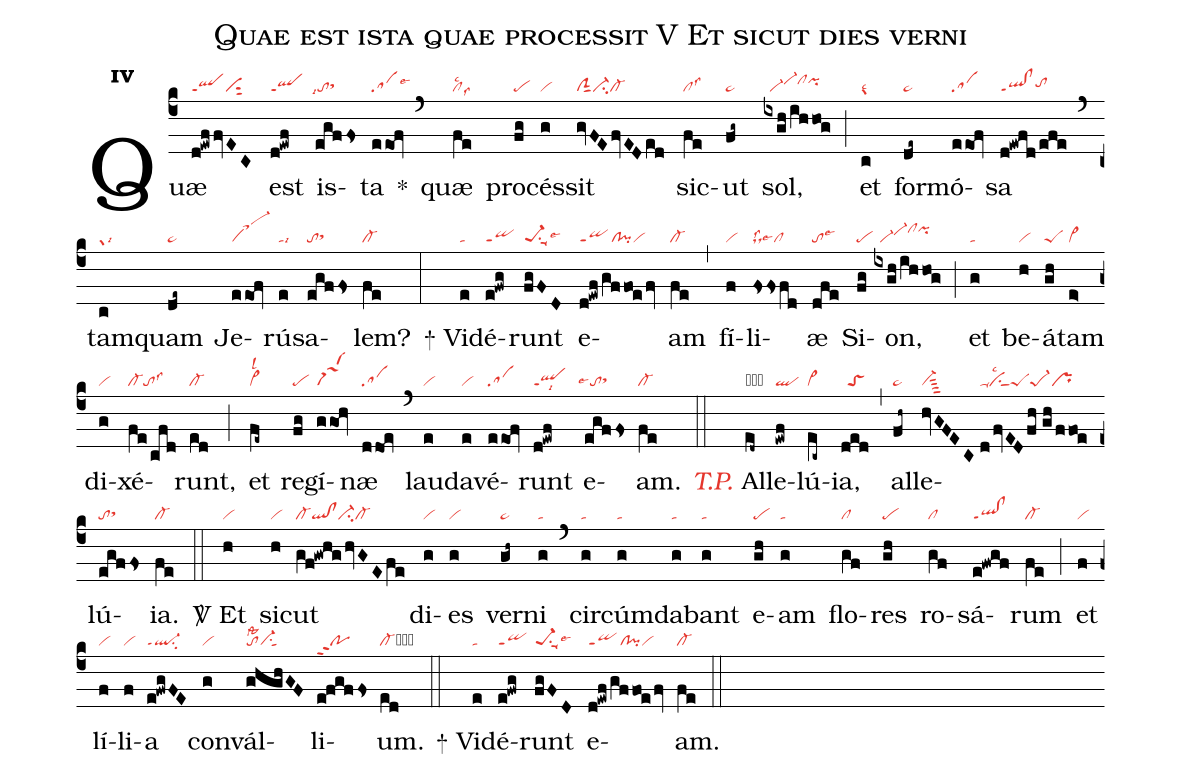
name:Quae est ista quae processit V Et sicut dies verni;
office-part:re;
mode:4;
nabc-lines:1;
%%
initial-style: 1;
name: Quae est ista quae processit;
mode:4;
office-part: Responsorium;
annotation: Resp.;
annotation:iv;
nabc-lines:1;
%%
(c4) Quæ(d!ewffvEC|qlppt1visut2) est(d!ewf|qlppt1) is(egffs|`tolsi7sthh)ta(eeof|salse6) <sp>*</sp>(`) quæ(fe|cllsc2lss9) pro(fg|pe)cés(g|vi)sit(gvFEfvEDed|clSsut1ci-cl-) sic(fe|cllss3)ut(fg~|pe~) sol,(ixgh/ihhog|//vi-vi-hiclhipihi) (;) et(c|grlsc2) for(de~|pe~)mó(eeof|sa)sa(d!ewfd/efe|ql!clppt1tohh) (`) tam(c|grlsi3)quam(de~|pe~) Je(eeof|saM-1)rú(e|talsi3)sa(egffs|tosthh)lem?(fe|cl-) (:)
<sp>+</sp> Vi(e|ta)dé(e!fwg|qippt1)runt(fgFD|pe-1su1suu1lse6) e(d!ewf/gffoe/fv|qippt1cl!pivi)am(fe|cl-) (,) fí(f|vi)li(fssfd|dslss2lse3cl)æ(dfe|tolse3) Si(fg|pe)on,(ixgh/ihhog|//vi-vi-hiclhjpihj) (;) et(g|ta) be(h|vi)á(gh|peS)tam(e>|vi>) di(g|vi)xé(fe/cfd|cl-tolss3)runt,(ed|cl-) (;) et(fe~|vi>lsl2) re(fg|pe)gí(ggoh|saM4)næ(ddoe|sa) (`) lau(e|vi)da(e|vi)vé(eeof|sa)runt(d!ewf|qlppt1lsi8) e(egffs|``tolse4sthh)am.(fe|cl-) (::)
<i><c>T.P.</i></c> Al(ed~|obvi>)le(ewf|ql)lú(ec~|vi>)ia,(ded|//toS) (,) al(fh~|pe~)le(hvGFEC//|vi-sut4|d/fvED/fh//gh/ffoe|visu1sut1ppu1lsc2peSpe-1pr)lú(egffs|tosthh)ia.(fe|cl-) (::)

<sp>V/</sp> Et(h|vi) sic(h|vi)ut(gf!gwhg/hvGEfe|cl-ql!clci-cl-) di(g|vi)es(g|vi) ver(gh~|pe~)ni(g|ta) (`) cir(g|ta)cúm(g|ta)da(g|ta)bant(g|ta) e(gh|pe)am(g|ta) flo(gf|cl)res(gh|pe) ro(gf|cl)sá(e!fwgf|ql!clppt1)rum(fe|cl-) (;) et(f|vi) lí(f|vi)li(f|vi)a(e!fwgFE|ql-ppt1su2) con(g|vi)vál(ghghGF|tolssta2vi-su1sut1)li(e!fgffs|poppt2)um.(ed|cl-cb) (::)
<sp>+</sp> Vi(e|ta)dé(e!fwg|qippt1)runt(fgFD|pe-1su1suu1lse6) e(d!ewf/gffoe/fv|qippt1cl!pivi)am.(fe|cl-) (::)
